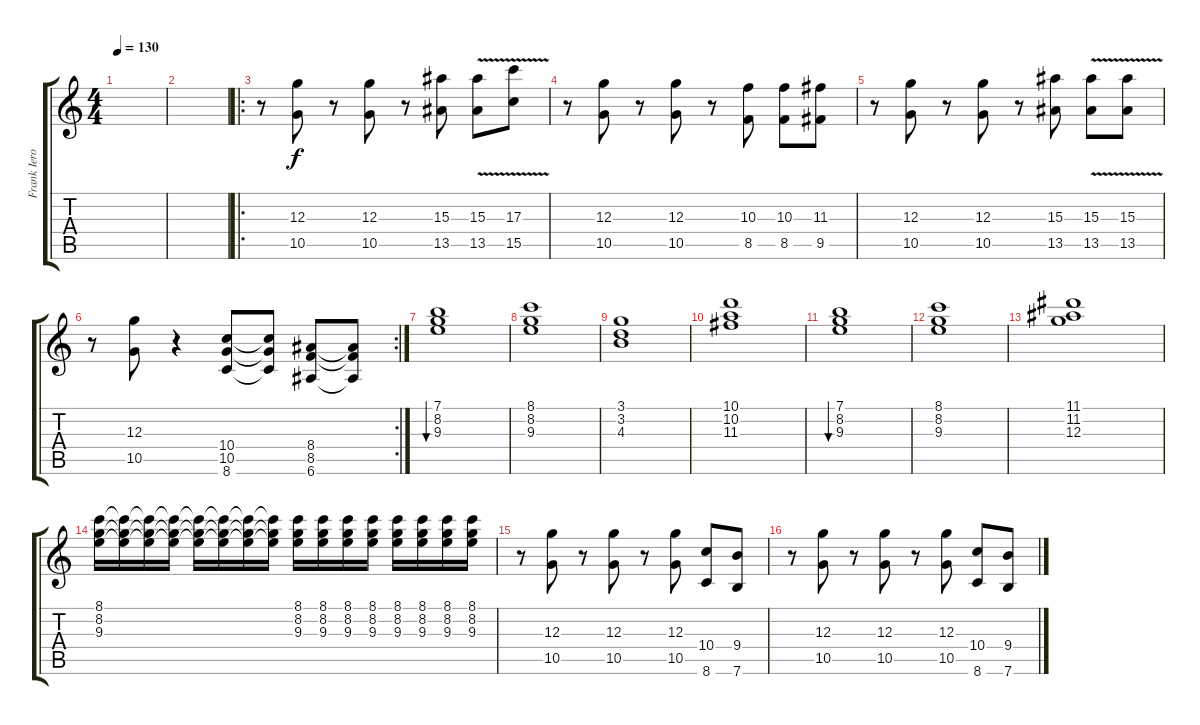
\track ("Frank Iero - Guitar 2" "Frank Iero") {instrument distortionguitar}
\staff {score tabs}
\tuning (E4 B3 G3 D3 A2 E2) {hide}
\ts (4 4)
\tempo 130
\clef g2
\ks c
|
|
\ro
r.8{instrument distortionguitar} (12.3 10.5).8 r.8 (12.3 10.5).8 r.8 (15.3 13.5).8 (15.3{v} 13.5{v}).8 (17.3 15.5{v}).8 |
r.8{instrument distortionguitar} (12.3 10.5).8 r.8 (12.3 10.5).8 r.8 (10.3 8.5).8 (10.3 8.5).8 (11.3 9.5).8 |
r.8 (12.3 10.5).8 r.8 (12.3 10.5).8 r.8 (15.3 13.5).8 (15.3{v} 13.5{v}).8 (15.3{v} 13.5{v}).8 |
\rc 2
r.8 (12.3 10.5).8 r.4 (10.4 10.5 8.6).8 (10.4{t} 10.5{t} 8.6{t}).8 (8.4 8.5 6.6).8 (8.4{t} 8.5{t} 6.6{t}).8 |
(7.1 8.2 9.3).1{bu 240 instrument electricguitarclean} |
(8.1 8.2 9.3).1 |
(3.1 3.2 4.3).1 |
(10.1 10.2 11.3).1 |
(7.1 8.2 9.3).1{bu 240} |
(8.1 8.2 9.3).1 |
(11.1 11.2 12.3).1 |
(8.1 8.2 9.3).16 (8.1{t} 8.2{t} 9.3{t}).16 (8.1{t} 8.2{t} 9.3{t}).16 (8.1{t} 8.2{t} 9.3{t}).16 (8.1{t} 8.2{t} 9.3{t}).16 (8.1{t} 8.2{t} 9.3{t}).16 (8.1{t} 8.2{t} 9.3{t}).16 (8.1{t} 8.2{t} 9.3{t}).16 (8.1 8.2 9.3).16 (8.1 8.2 9.3).16 (8.1 8.2 9.3).16 (8.1 8.2 9.3).16 (8.1 8.2 9.3).16 (8.1 8.2 9.3).16 (8.1 8.2 9.3).16 (8.1 8.2 9.3).16 |
r.8{instrument distortionguitar} (12.3 10.5).8 r.8 (12.3 10.5).8 r.8 (12.3 10.5).8 (10.4 8.6).8 (9.4 7.6).8 |
r.8 (12.3 10.5).8 r.8 (12.3 10.5).8 r.8 (12.3 10.5).8 (10.4 8.6).8 (9.4 7.6).8
